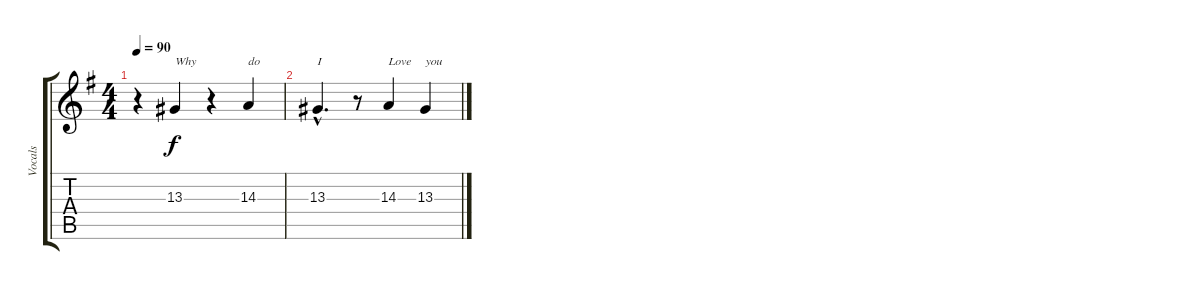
\track ("Vocals" "Vocals") {instrument lead8bassandlead}
\staff {score tabs}
\tuning (E4 B3 G3 D3 A2 E2) {hide}
\ts (4 4)
\tempo 90
\clef g2
\ks g
r.4{dy f} 13.3.4{txt "Why"} r.4 14.3.4{txt "do"} |
13.3{hac}.4{d txt "I"} r.8 14.3.4{txt "Love"} 13.3.4{txt "you"}
